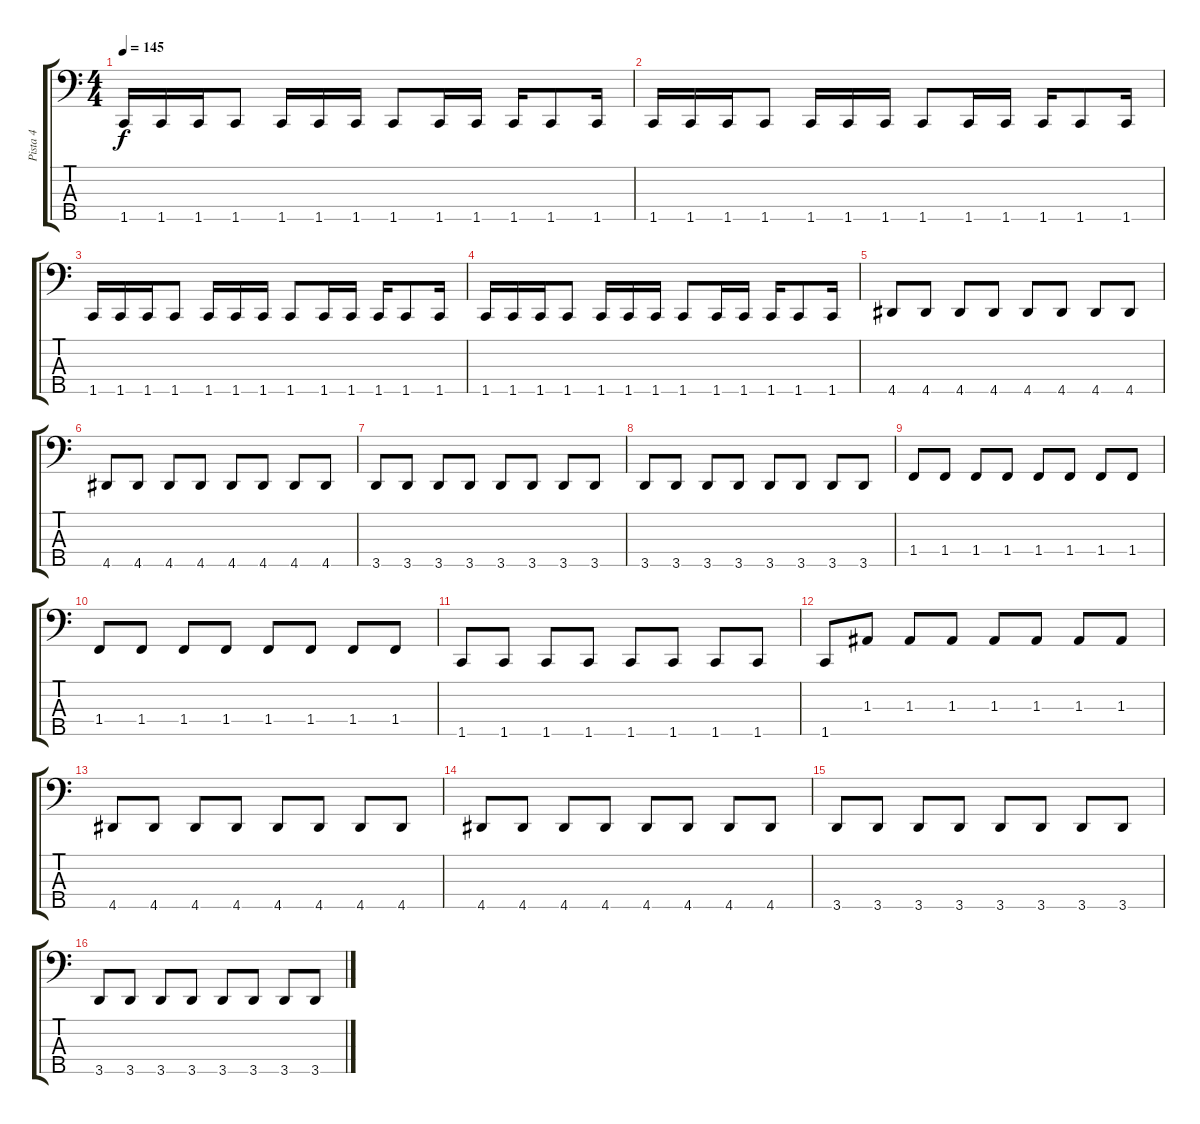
\track ("Pista 4" "Pista 4") {instrument electricbassfinger}
\staff {score tabs}
\tuning (G2 D2 A1 E1 B0) {hide}
\ts (4 4)
\tempo 145
\clef f4
\ks c
1.5.16{dy f} 1.5.16 1.5.16 1.5.8 1.5.16 1.5.16 1.5.16 1.5.8 1.5.16 1.5.16 1.5.16 1.5.8 1.5.16 |
1.5.16 1.5.16 1.5.16 1.5.8 1.5.16 1.5.16 1.5.16 1.5.8 1.5.16 1.5.16 1.5.16 1.5.8 1.5.16 |
1.5.16 1.5.16 1.5.16 1.5.8 1.5.16 1.5.16 1.5.16 1.5.8 1.5.16 1.5.16 1.5.16 1.5.8 1.5.16 |
1.5.16 1.5.16 1.5.16 1.5.8 1.5.16 1.5.16 1.5.16 1.5.8 1.5.16 1.5.16 1.5.16 1.5.8 1.5.16 |
4.5.8 4.5.8 4.5.8 4.5.8 4.5.8 4.5.8 4.5.8 4.5.8 |
4.5.8 4.5.8 4.5.8 4.5.8 4.5.8 4.5.8 4.5.8 4.5.8 |
3.5.8 3.5.8 3.5.8 3.5.8 3.5.8 3.5.8 3.5.8 3.5.8 |
3.5.8 3.5.8 3.5.8 3.5.8 3.5.8 3.5.8 3.5.8 3.5.8 |
1.4.8 1.4.8 1.4.8 1.4.8 1.4.8 1.4.8 1.4.8 1.4.8 |
1.4.8 1.4.8 1.4.8 1.4.8 1.4.8 1.4.8 1.4.8 1.4.8 |
1.5.8 1.5.8 1.5.8 1.5.8 1.5.8 1.5.8 1.5.8 1.5.8 |
1.5.8 1.3.8 1.3.8 1.3.8 1.3.8 1.3.8 1.3.8 1.3.8 |
4.5.8 4.5.8 4.5.8 4.5.8 4.5.8 4.5.8 4.5.8 4.5.8 |
4.5.8 4.5.8 4.5.8 4.5.8 4.5.8 4.5.8 4.5.8 4.5.8 |
3.5.8 3.5.8 3.5.8 3.5.8 3.5.8 3.5.8 3.5.8 3.5.8 |
3.5.8 3.5.8 3.5.8 3.5.8 3.5.8 3.5.8 3.5.8 3.5.8
